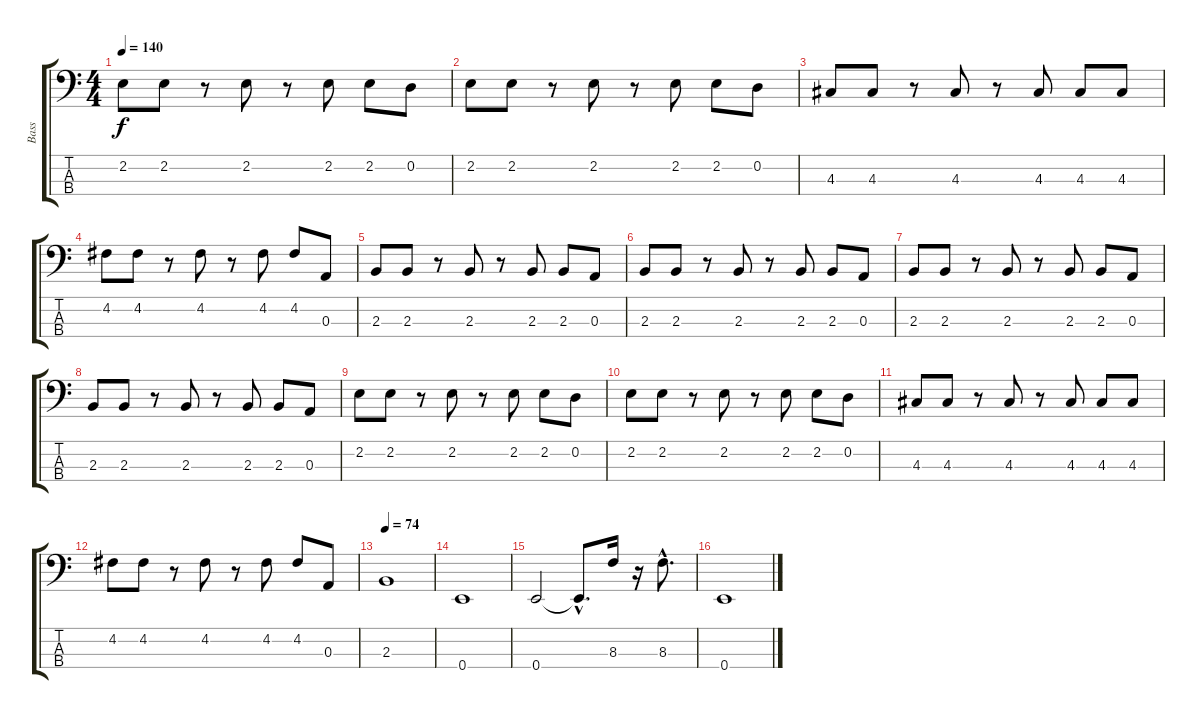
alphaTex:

\track ("Bass" "Bass") {instrument electricbassfinger}
\staff {score tabs}
\tuning (G2 D2 A1 E1) {hide}
\ts (4 4)
\tempo 140
\clef f4
\ks c
2.2.8{dy f} 2.2.8 r.8 2.2.8 r.8 2.2.8 2.2.8 0.2.8 |
2.2.8 2.2.8 r.8 2.2.8 r.8 2.2.8 2.2.8 0.2.8 |
4.3.8 4.3.8 r.8 4.3.8 r.8 4.3.8 4.3.8 4.3.8 |
4.2.8 4.2.8 r.8 4.2.8 r.8 4.2.8 4.2.8 0.3.8 |
2.3.8 2.3.8 r.8 2.3.8 r.8 2.3.8 2.3.8 0.3.8 |
2.3.8 2.3.8 r.8 2.3.8 r.8 2.3.8 2.3.8 0.3.8 |
2.3.8 2.3.8 r.8 2.3.8 r.8 2.3.8 2.3.8 0.3.8 |
2.3.8 2.3.8 r.8 2.3.8 r.8 2.3.8 2.3.8 0.3.8 |
2.2.8 2.2.8 r.8 2.2.8 r.8 2.2.8 2.2.8 0.2.8 |
2.2.8 2.2.8 r.8 2.2.8 r.8 2.2.8 2.2.8 0.2.8 |
4.3.8 4.3.8 r.8 4.3.8 r.8 4.3.8 4.3.8 4.3.8 |
4.2.8 4.2.8 r.8 4.2.8 r.8 4.2.8 4.2.8 0.3.8 |
\tempo 74
2.3.1 |
0.4.1 |
0.4.2 0.4{hac t}.8{d} 8.3.16 r.16 8.3{hac}.8{d} |
0.4.1
